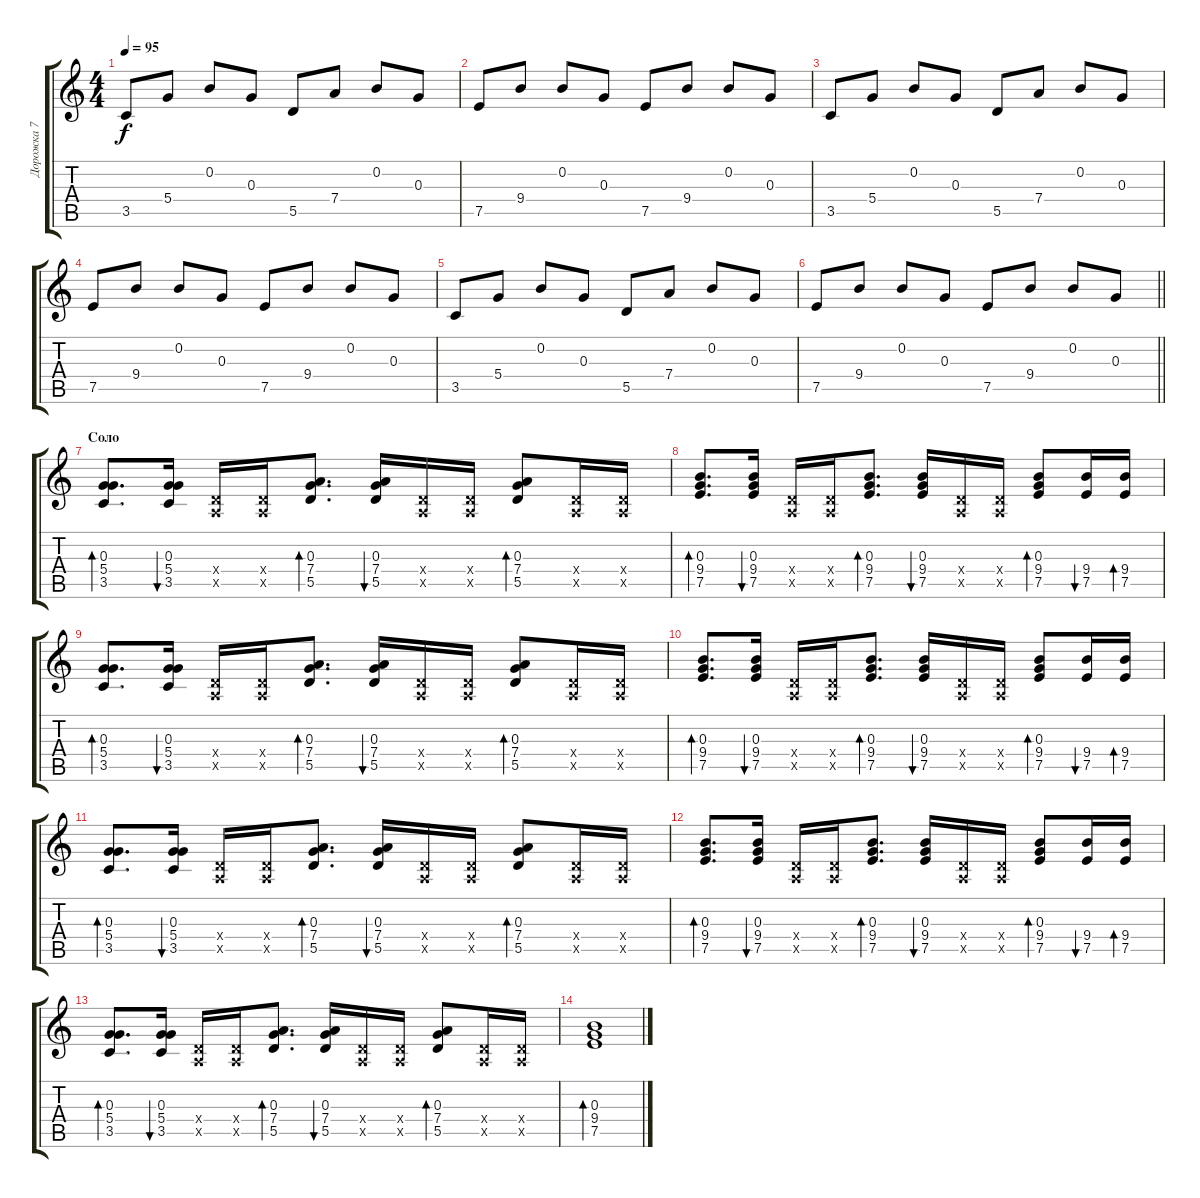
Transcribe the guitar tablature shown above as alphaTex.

\track ("Дорожка 7" "Дорожка 7") {instrument electricguitarclean}
\staff {score tabs}
\tuning (E4 B3 G3 D3 A2 E2) {hide}
\ts (4 4)
\tempo 95
\clef g2
\ks c
3.5.8{dy f} 5.4.8 0.2.8 0.3.8 5.5.8 7.4.8 0.2.8 0.3.8 |
7.5.8 9.4.8 0.2.8 0.3.8 7.5.8 9.4.8 0.2.8 0.3.8 |
3.5.8 5.4.8 0.2.8 0.3.8 5.5.8 7.4.8 0.2.8 0.3.8 |
7.5.8 9.4.8 0.2.8 0.3.8 7.5.8 9.4.8 0.2.8 0.3.8 |
3.5.8 5.4.8 0.2.8 0.3.8 5.5.8 7.4.8 0.2.8 0.3.8 |
\barLineRight lightlight
7.5.8 9.4.8 0.2.8 0.3.8 7.5.8 9.4.8 0.2.8 0.3.8 |
\section ("" "Соло")
(0.3 5.4 3.5).8{d bd 60} (0.3 5.4 3.5).16{bu 60} (0.4{x} 0.5{x}).16 (0.4{x} 0.5{x}).16 (0.3 7.4 5.5).8{d bd 60} (0.3 7.4 5.5).16{bu 60} (0.4{x} 0.5{x}).16 (0.4{x} 0.5{x}).16 (0.3 7.4 5.5).8{bd 30} (0.4{x} 0.5{x}).16 (0.4{x} 0.5{x}).16 |
(0.3 9.4 7.5).8{d bd 60} (0.3 9.4 7.5).16{bu 60} (0.4{x} 0.5{x}).16 (0.4{x} 0.5{x}).16 (0.3 9.4 7.5).8{d bd 60} (0.3 9.4 7.5).16{bu 60} (0.4{x} 0.5{x}).16 (0.4{x} 0.5{x}).16 (0.3 9.4 7.5).8{bd 30} (9.4 7.5).16{bu 30} (9.4 7.5).16{bd 30} |
(0.3 5.4 3.5).8{d bd 60} (0.3 5.4 3.5).16{bu 60} (0.4{x} 0.5{x}).16 (0.4{x} 0.5{x}).16 (0.3 7.4 5.5).8{d bd 60} (0.3 7.4 5.5).16{bu 60} (0.4{x} 0.5{x}).16 (0.4{x} 0.5{x}).16 (0.3 7.4 5.5).8{bd 30} (0.4{x} 0.5{x}).16 (0.4{x} 0.5{x}).16 |
(0.3 9.4 7.5).8{d bd 60} (0.3 9.4 7.5).16{bu 60} (0.4{x} 0.5{x}).16 (0.4{x} 0.5{x}).16 (0.3 9.4 7.5).8{d bd 60} (0.3 9.4 7.5).16{bu 60} (0.4{x} 0.5{x}).16 (0.4{x} 0.5{x}).16 (0.3 9.4 7.5).8{bd 30} (9.4 7.5).16{bu 30} (9.4 7.5).16{bd 30} |
(0.3 5.4 3.5).8{d bd 60} (0.3 5.4 3.5).16{bu 60} (0.4{x} 0.5{x}).16 (0.4{x} 0.5{x}).16 (0.3 7.4 5.5).8{d bd 60} (0.3 7.4 5.5).16{bu 60} (0.4{x} 0.5{x}).16 (0.4{x} 0.5{x}).16 (0.3 7.4 5.5).8{bd 30} (0.4{x} 0.5{x}).16 (0.4{x} 0.5{x}).16 |
(0.3 9.4 7.5).8{d bd 60} (0.3 9.4 7.5).16{bu 60} (0.4{x} 0.5{x}).16 (0.4{x} 0.5{x}).16 (0.3 9.4 7.5).8{d bd 60} (0.3 9.4 7.5).16{bu 60} (0.4{x} 0.5{x}).16 (0.4{x} 0.5{x}).16 (0.3 9.4 7.5).8{bd 30} (9.4 7.5).16{bu 30} (9.4 7.5).16{bd 30} |
(0.3 5.4 3.5).8{d bd 60} (0.3 5.4 3.5).16{bu 60} (0.4{x} 0.5{x}).16 (0.4{x} 0.5{x}).16 (0.3 7.4 5.5).8{d bd 60} (0.3 7.4 5.5).16{bu 60} (0.4{x} 0.5{x}).16 (0.4{x} 0.5{x}).16 (0.3 7.4 5.5).8{bd 30} (0.4{x} 0.5{x}).16 (0.4{x} 0.5{x}).16 |
(0.3 9.4 7.5).1{bd 60}
